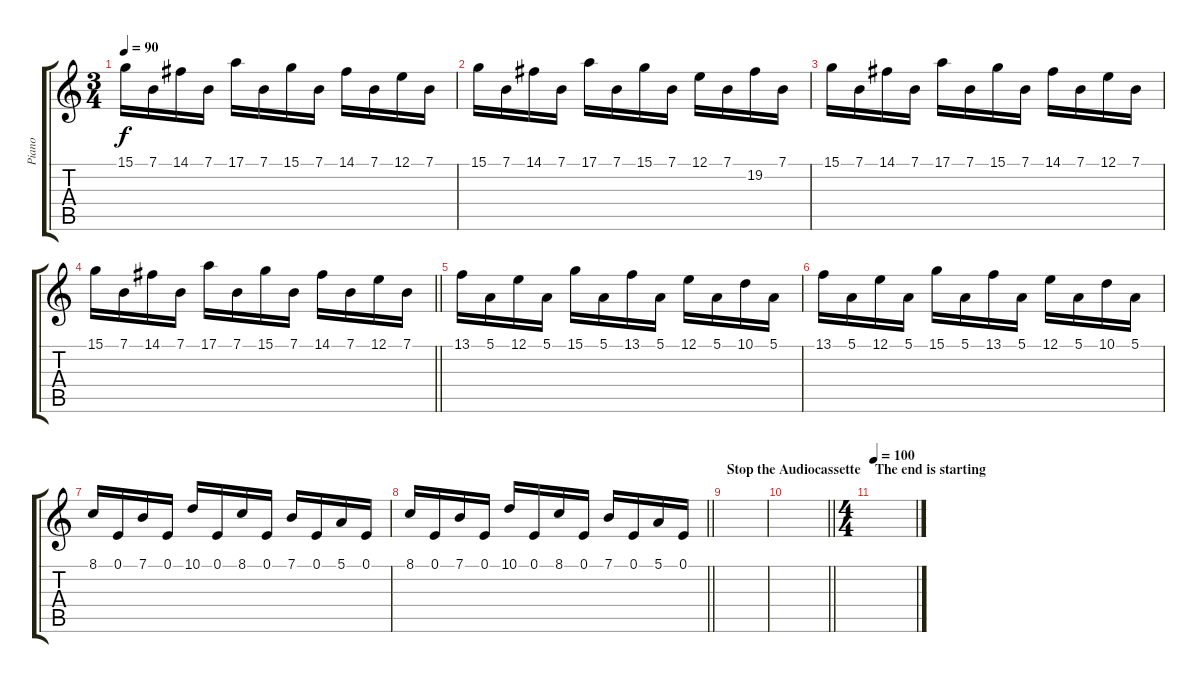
\track ("Piano" "Piano") {instrument acousticgrandpiano}
\staff {score tabs}
\tuning (E4 B3 G3 D3 A2 E2) {hide}
\ts (3 4)
\tempo 90
\clef g2
\ks c
15.1.16{dy f} 7.1.16 14.1.16 7.1.16 17.1.16 7.1.16 15.1.16 7.1.16 14.1.16 7.1.16 12.1.16 7.1.16 |
15.1.16 7.1.16 14.1.16 7.1.16 17.1.16 7.1.16 15.1.16 7.1.16 12.1.16 7.1.16 19.2.16 7.1.16 |
15.1.16 7.1.16 14.1.16 7.1.16 17.1.16 7.1.16 15.1.16 7.1.16 14.1.16 7.1.16 12.1.16 7.1.16 |
\barLineRight lightlight
15.1.16 7.1.16 14.1.16 7.1.16 17.1.16 7.1.16 15.1.16 7.1.16 14.1.16 7.1.16 12.1.16 7.1.16 |
13.1.16 5.1.16 12.1.16 5.1.16 15.1.16 5.1.16 13.1.16 5.1.16 12.1.16 5.1.16 10.1.16 5.1.16 |
13.1.16 5.1.16 12.1.16 5.1.16 15.1.16 5.1.16 13.1.16 5.1.16 12.1.16 5.1.16 10.1.16 5.1.16 |
8.1.16 0.1.16 7.1.16 0.1.16 10.1.16 0.1.16 8.1.16 0.1.16 7.1.16 0.1.16 5.1.16 0.1.16 |
\barLineRight lightlight
8.1.16 0.1.16 7.1.16 0.1.16 10.1.16 0.1.16 8.1.16 0.1.16 7.1.16 0.1.16 5.1.16 0.1.16 |
\section ("" "Stop the Audiocassette")
|
\barLineRight lightlight
|
\ts (4 4)
\section ("" "The end is starting")
\tempo 100
